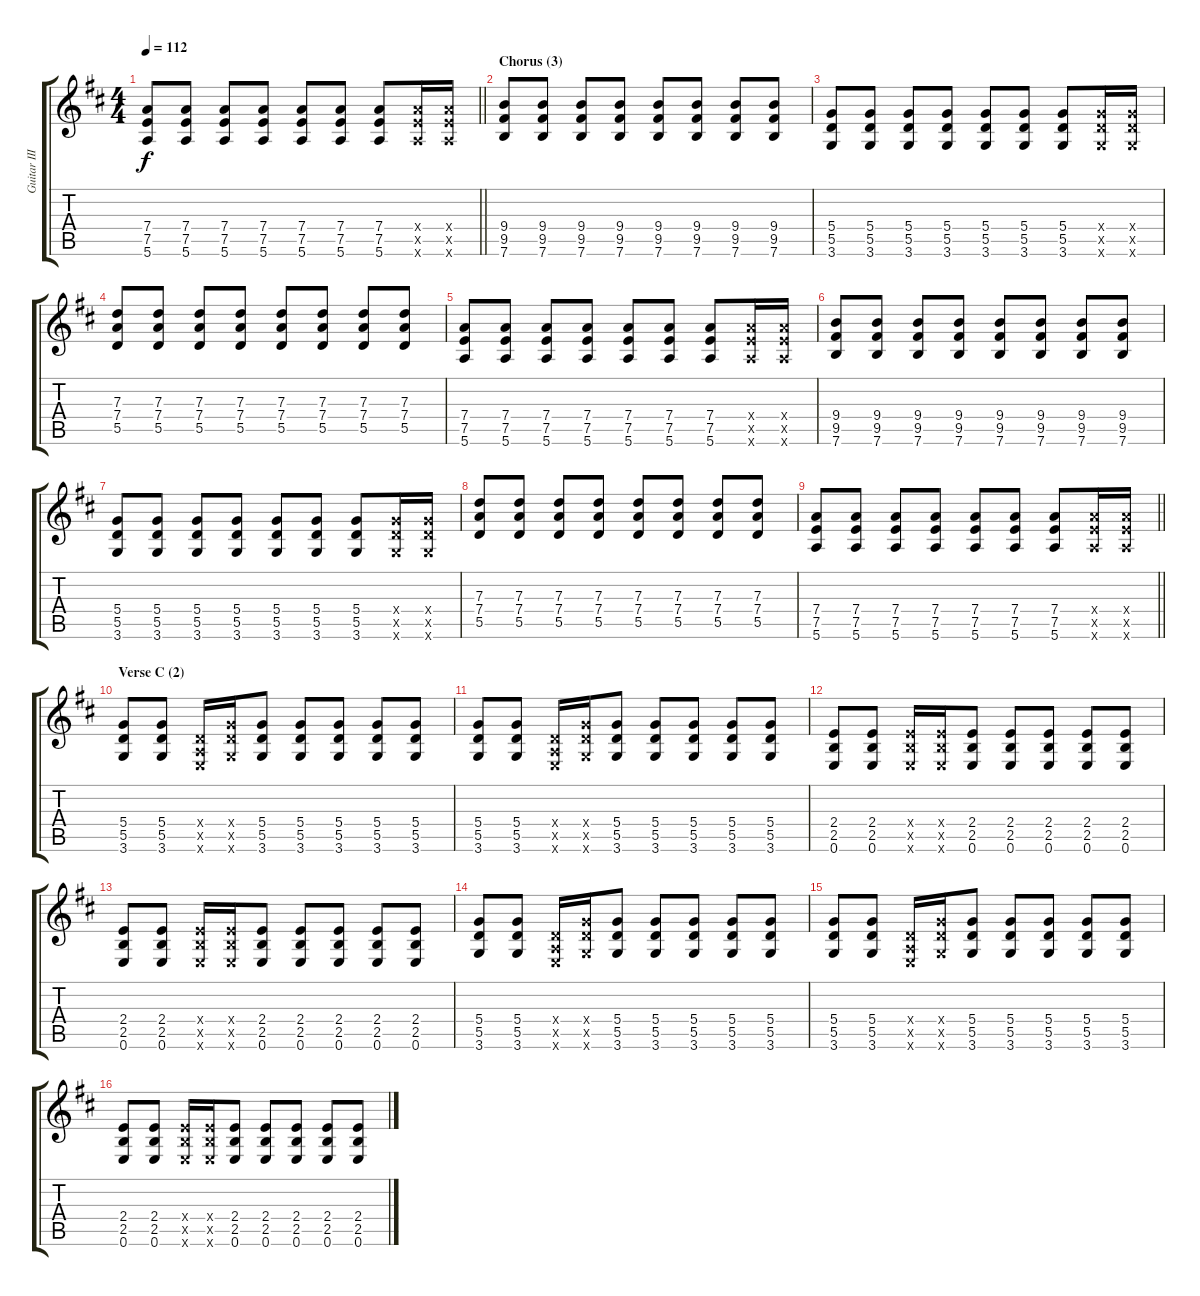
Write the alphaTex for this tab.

\track ("Guitar III" "Guitar III") {instrument electricguitarjazz}
\staff {score tabs}
\tuning (E4 B3 G3 D3 A2 E2) {hide}
\ts (4 4)
\tempo 112
\clef g2
\barLineRight lightlight
\ks bminor
(7.4 7.5 5.6).8{dy f} (7.4 7.5 5.6).8 (7.4 7.5 5.6).8 (7.4 7.5 5.6).8 (7.4 7.5 5.6).8 (7.4 7.5 5.6).8 (7.4 7.5 5.6).8 (7.4{x} 7.5{x} 5.6{x}).16 (7.4{x} 7.5{x} 5.6{x}).16 |
\section ("" "Chorus (3)")
(9.4 9.5 7.6).8 (9.4 9.5 7.6).8 (9.4 9.5 7.6).8 (9.4 9.5 7.6).8 (9.4 9.5 7.6).8 (9.4 9.5 7.6).8 (9.4 9.5 7.6).8 (9.4 9.5 7.6).8 |
(5.4 5.5 3.6).8 (5.4 5.5 3.6).8 (5.4 5.5 3.6).8 (5.4 5.5 3.6).8 (5.4 5.5 3.6).8 (5.4 5.5 3.6).8 (5.4 5.5 3.6).8 (5.4{x} 5.5{x} 3.6{x}).16 (5.4{x} 5.5{x} 3.6{x}).16 |
(7.3 7.4 5.5).8 (7.3 7.4 5.5).8 (7.3 7.4 5.5).8 (7.3 7.4 5.5).8 (7.3 7.4 5.5).8 (7.3 7.4 5.5).8 (7.3 7.4 5.5).8 (7.3 7.4 5.5).8 |
(7.4 7.5 5.6).8 (7.4 7.5 5.6).8 (7.4 7.5 5.6).8 (7.4 7.5 5.6).8 (7.4 7.5 5.6).8 (7.4 7.5 5.6).8 (7.4 7.5 5.6).8 (7.4{x} 7.5{x} 5.6{x}).16 (7.4{x} 7.5{x} 5.6{x}).16 |
(9.4 9.5 7.6).8 (9.4 9.5 7.6).8 (9.4 9.5 7.6).8 (9.4 9.5 7.6).8 (9.4 9.5 7.6).8 (9.4 9.5 7.6).8 (9.4 9.5 7.6).8 (9.4 9.5 7.6).8 |
(5.4 5.5 3.6).8 (5.4 5.5 3.6).8 (5.4 5.5 3.6).8 (5.4 5.5 3.6).8 (5.4 5.5 3.6).8 (5.4 5.5 3.6).8 (5.4 5.5 3.6).8 (5.4{x} 5.5{x} 3.6{x}).16 (5.4{x} 5.5{x} 3.6{x}).16 |
(7.3 7.4 5.5).8 (7.3 7.4 5.5).8 (7.3 7.4 5.5).8 (7.3 7.4 5.5).8 (7.3 7.4 5.5).8 (7.3 7.4 5.5).8 (7.3 7.4 5.5).8 (7.3 7.4 5.5).8 |
\barLineRight lightlight
(7.4 7.5 5.6).8 (7.4 7.5 5.6).8 (7.4 7.5 5.6).8 (7.4 7.5 5.6).8 (7.4 7.5 5.6).8 (7.4 7.5 5.6).8 (7.4 7.5 5.6).8 (7.4{x} 7.5{x} 5.6{x}).16 (7.4{x} 7.5{x} 5.6{x}).16 |
\section ("" "Verse C (2)")
(5.4 5.5 3.6).8 (5.4 5.5 3.6).8 (0.4{x} 0.5{x} 0.6{x}).16 (5.4{x} 5.5{x} 3.6{x}).16 (5.4 5.5 3.6).8 (5.4 5.5 3.6).8 (5.4 5.5 3.6).8 (5.4 5.5 3.6).8 (5.4 5.5 3.6).8 |
(5.4 5.5 3.6).8 (5.4 5.5 3.6).8 (0.4{x} 0.5{x} 0.6{x}).16 (5.4{x} 5.5{x} 3.6{x}).16 (5.4 5.5 3.6).8 (5.4 5.5 3.6).8 (5.4 5.5 3.6).8 (5.4 5.5 3.6).8 (5.4 5.5 3.6).8 |
(2.4 2.5 0.6).8 (2.4 2.5 0.6).8 (2.4{x} 2.5{x} 0.6{x}).16 (2.4{x} 2.5{x} 0.6{x}).16 (2.4 2.5 0.6).8 (2.4 2.5 0.6).8 (2.4 2.5 0.6).8 (2.4 2.5 0.6).8 (2.4 2.5 0.6).8 |
(2.4 2.5 0.6).8 (2.4 2.5 0.6).8 (2.4{x} 2.5{x} 0.6{x}).16 (2.4{x} 2.5{x} 0.6{x}).16 (2.4 2.5 0.6).8 (2.4 2.5 0.6).8 (2.4 2.5 0.6).8 (2.4 2.5 0.6).8 (2.4 2.5 0.6).8 |
(5.4 5.5 3.6).8 (5.4 5.5 3.6).8 (0.4{x} 0.5{x} 0.6{x}).16 (5.4{x} 5.5{x} 3.6{x}).16 (5.4 5.5 3.6).8 (5.4 5.5 3.6).8 (5.4 5.5 3.6).8 (5.4 5.5 3.6).8 (5.4 5.5 3.6).8 |
(5.4 5.5 3.6).8 (5.4 5.5 3.6).8 (0.4{x} 0.5{x} 0.6{x}).16 (5.4{x} 5.5{x} 3.6{x}).16 (5.4 5.5 3.6).8 (5.4 5.5 3.6).8 (5.4 5.5 3.6).8 (5.4 5.5 3.6).8 (5.4 5.5 3.6).8 |
(2.4 2.5 0.6).8 (2.4 2.5 0.6).8 (2.4{x} 2.5{x} 0.6{x}).16 (2.4{x} 2.5{x} 0.6{x}).16 (2.4 2.5 0.6).8 (2.4 2.5 0.6).8 (2.4 2.5 0.6).8 (2.4 2.5 0.6).8 (2.4 2.5 0.6).8
